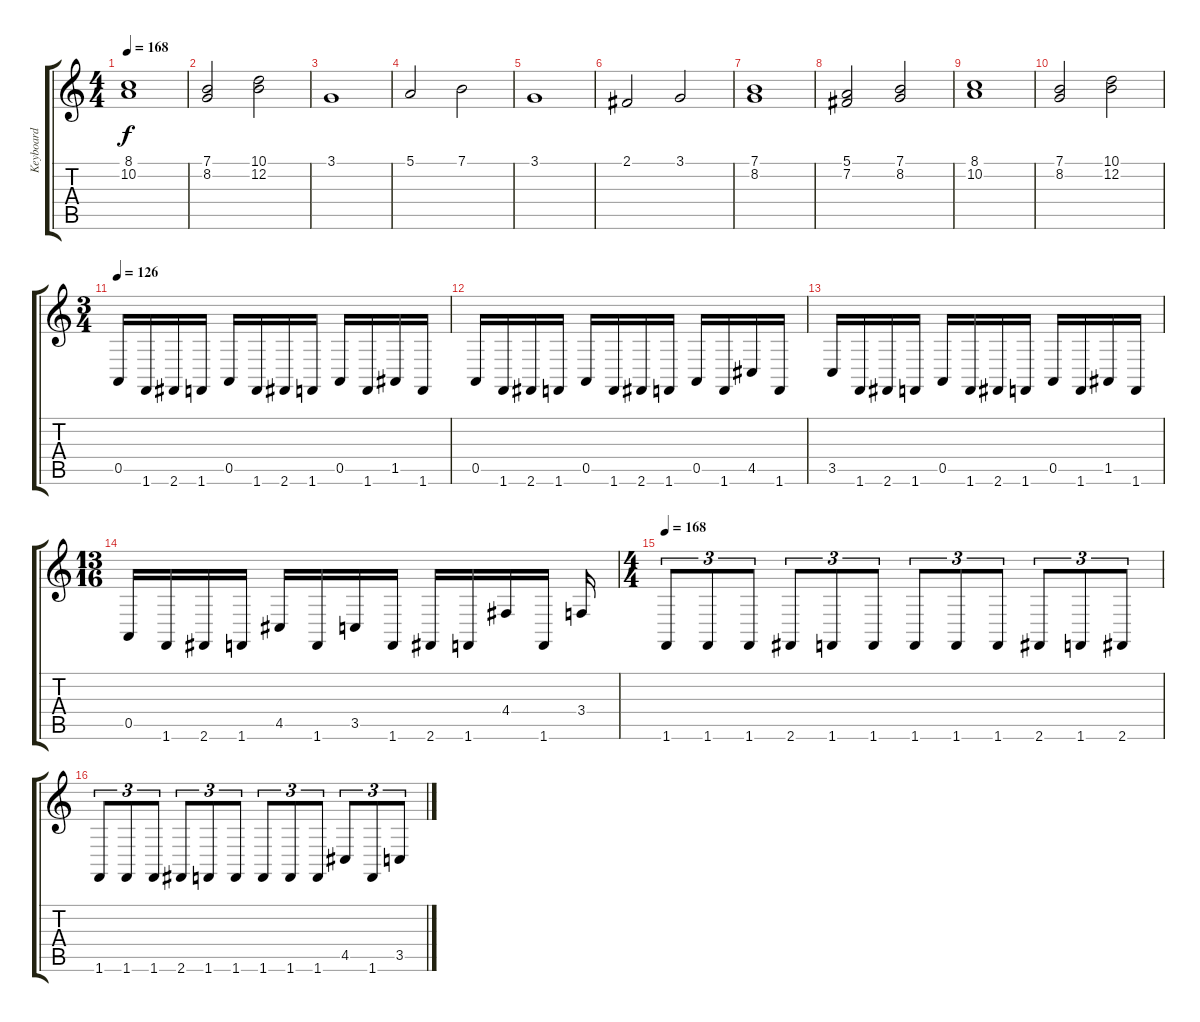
\track ("Keyboard" "Keyboard") {instrument stringensemble1}
\staff {score tabs}
\tuning (E4 B3 G3 D3 A2 E2) {hide}
\ts (4 4)
\tempo 168
\clef g2
\ks c
(8.1 10.2).1{dy f} |
(7.1 8.2).2 (10.1 12.2).2 |
3.1.1 |
5.1.2 7.1.2 |
3.1.1 |
2.1.2 3.1.2 |
(7.1 8.2).1 |
(5.1 7.2).2 (7.1 8.2).2 |
(8.1 10.2).1 |
(7.1 8.2).2 (10.1 12.2).2 |
\ts (3 4)
\tempo 126
0.5.16{volume 16 instrument synthbrass1} 1.6.16 2.6.16 1.6.16 0.5.16 1.6.16 2.6.16 1.6.16 0.5.16 1.6.16 1.5.16 1.6.16 |
0.5.16 1.6.16 2.6.16 1.6.16 0.5.16 1.6.16 2.6.16 1.6.16 0.5.16 1.6.16 4.5.16 1.6.16 |
3.5.16 1.6.16 2.6.16 1.6.16 0.5.16 1.6.16 2.6.16 1.6.16 0.5.16 1.6.16 1.5.16 1.6.16 |
\ts (13 16)
0.5.16 1.6.16 2.6.16 1.6.16 4.5.16 1.6.16 3.5.16 1.6.16 2.6.16 1.6.16 4.4.16 1.6.16 3.4.16 |
\ts (4 4)
\tempo 168
1.6.8{tu (3 2)} 1.6.8{tu (3 2)} 1.6.8{tu (3 2)} 2.6.8{tu (3 2)} 1.6.8{tu (3 2)} 1.6.8{tu (3 2)} 1.6.8{tu (3 2)} 1.6.8{tu (3 2)} 1.6.8{tu (3 2)} 2.6.8{tu (3 2)} 1.6.8{tu (3 2)} 2.6.8{tu (3 2)} |
1.6.8{tu (3 2)} 1.6.8{tu (3 2)} 1.6.8{tu (3 2)} 2.6.8{tu (3 2)} 1.6.8{tu (3 2)} 1.6.8{tu (3 2)} 1.6.8{tu (3 2)} 1.6.8{tu (3 2)} 1.6.8{tu (3 2)} 4.5.8{tu (3 2)} 1.6.8{tu (3 2)} 3.5.8{tu (3 2)}
